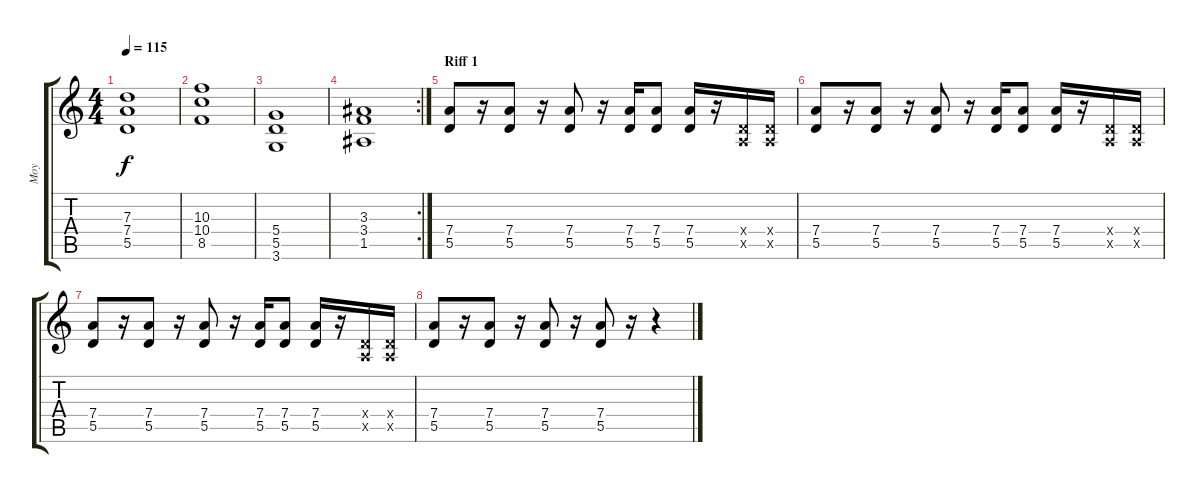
\track ("Moy" "Moy") {instrument overdrivenguitar}
\staff {score tabs}
\tuning (E4 B3 G3 D3 A2 E2) {hide}
\ts (4 4)
\tempo 115
\clef g2
\ks c
(7.3 7.4 5.5).1{dy f} |
(10.3 10.4 8.5).1 |
(5.4 5.5 3.6).1 |
\rc 2
(3.3 3.4 1.5).1 |
\section ("" "Riff 1")
(7.4 5.5).8 r.16 (7.4 5.5).8 r.16 (7.4 5.5).8 r.16 (7.4 5.5).16 (7.4 5.5).8 (7.4 5.5).16 r.16 (0.4{x} 0.5{x}).16 (0.4{x} 0.5{x}).16 |
(7.4 5.5).8 r.16 (7.4 5.5).8 r.16 (7.4 5.5).8 r.16 (7.4 5.5).16 (7.4 5.5).8 (7.4 5.5).16 r.16 (0.4{x} 0.5{x}).16 (0.4{x} 0.5{x}).16 |
(7.4 5.5).8 r.16 (7.4 5.5).8 r.16 (7.4 5.5).8 r.16 (7.4 5.5).16 (7.4 5.5).8 (7.4 5.5).16 r.16 (0.4{x} 0.5{x}).16 (0.4{x} 0.5{x}).16 |
(7.4 5.5).8 r.16 (7.4 5.5).8 r.16 (7.4 5.5).8 r.16 (7.4 5.5).8 r.16 r.4
